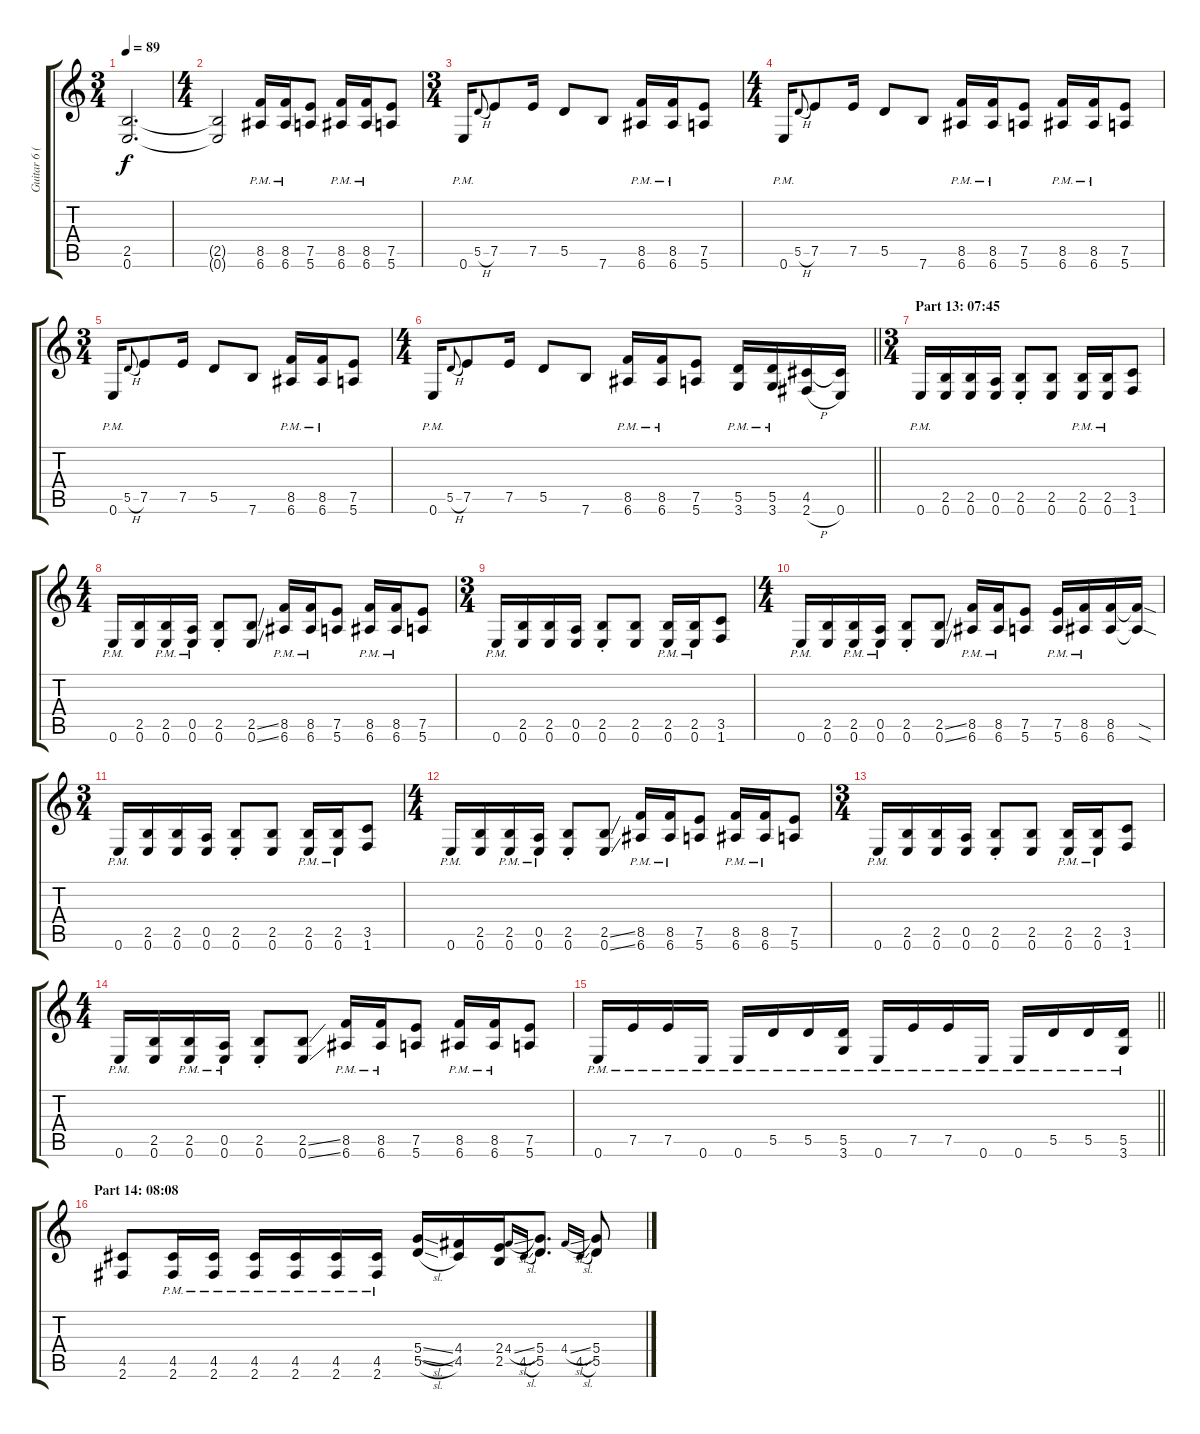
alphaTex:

\track ("Guitar 6 (Distortion)" "Guitar 6 (") {instrument distortionguitar}
\staff {score tabs}
\tuning (E4 B3 G3 D3 A2 E2) {hide}
\ts (3 4)
\tempo 89
\clef g2
\ks c
(2.5{t} 0.6{t}).2{d dy f} |
\ts (4 4)
(2.5{t} 0.6{t}).2 (8.5{pm} 6.6{pm}).16{volume 14} (8.5{pm} 6.6{pm}).16 (7.5 5.6).8 (8.5{pm} 6.6{pm}).16 (8.5{pm} 6.6{pm}).16 (7.5 5.6).8 |
\ts (3 4)
0.6{pm}.16 5.5{h}.8{gr onbeat} 7.5.8 7.5.16 5.5.8 7.6.8 (8.5{pm} 6.6{pm}).16 (8.5{pm} 6.6{pm}).16 (7.5 5.6).8 |
\ts (4 4)
0.6{pm}.16 5.5{h}.8{gr onbeat} 7.5.8 7.5.16 5.5.8 7.6.8 (8.5{pm} 6.6{pm}).16 (8.5{pm} 6.6{pm}).16 (7.5 5.6).8 (8.5{pm} 6.6{pm}).16 (8.5{pm} 6.6{pm}).16 (7.5 5.6).8 |
\ts (3 4)
0.6{pm}.16 5.5{h}.8{gr onbeat} 7.5.8 7.5.16 5.5.8 7.6.8 (8.5{pm} 6.6{pm}).16 (8.5{pm} 6.6{pm}).16 (7.5 5.6).8 |
\ts (4 4)
\barLineRight lightlight
0.6{pm}.16 5.5{h}.8{gr onbeat} 7.5.8 7.5.16 5.5.8 7.6.8 (8.5{pm} 6.6{pm}).16 (8.5{pm} 6.6{pm}).16 (7.5 5.6).8 (5.5{pm} 3.6{pm}).16 (5.5{pm} 3.6{pm}).16 (4.5 2.6{h}).16 (4.5{t} 0.6).16 |
\ts (3 4)
\section ("" "Part 13: 07:45")
0.6{pm}.16 (2.5 0.6).16 (2.5 0.6).16 (0.5 0.6).16 (2.5{st} 0.6{st}).8 (2.5 0.6).8 (2.5{pm} 0.6{pm}).16 (2.5{pm} 0.6{pm}).16 (3.5 1.6).8 |
\ts (4 4)
0.6{pm}.16 (2.5 0.6).16 (2.5{pm} 0.6{pm}).16 (0.5{pm} 0.6{pm}).16 (2.5{st} 0.6{st}).8 (2.5{ss} 0.6{ss}).8 (8.5{pm} 6.6{pm}).16 (8.5{pm} 6.6{pm}).16 (7.5 5.6).8 (8.5{pm} 6.6{pm}).16 (8.5{pm} 6.6{pm}).16 (7.5 5.6).8 |
\ts (3 4)
0.6{pm}.16 (2.5 0.6).16 (2.5 0.6).16 (0.5 0.6).16 (2.5{st} 0.6{st}).8 (2.5 0.6).8 (2.5{pm} 0.6{pm}).16 (2.5{pm} 0.6{pm}).16 (3.5 1.6).8 |
\ts (4 4)
0.6{pm}.16 (2.5 0.6).16 (2.5{pm} 0.6{pm}).16 (0.5{pm} 0.6{pm}).16 (2.5{st} 0.6{st}).8 (2.5{ss} 0.6{ss}).8 (8.5{pm} 6.6{pm}).16 (8.5{pm} 6.6{pm}).16 (7.5 5.6).8 (7.5{pm} 5.6{pm}).16 (8.5{pm} 6.6{pm}).16 (8.5 6.6).16 (8.5{sod t} 6.6{sod t}).16 |
\ts (3 4)
0.6{pm}.16 (2.5 0.6).16 (2.5 0.6).16 (0.5 0.6).16 (2.5{st} 0.6{st}).8 (2.5 0.6).8 (2.5{pm} 0.6{pm}).16 (2.5{pm} 0.6{pm}).16 (3.5 1.6).8 |
\ts (4 4)
0.6{pm}.16 (2.5 0.6).16 (2.5{pm} 0.6{pm}).16 (0.5{pm} 0.6{pm}).16 (2.5{st} 0.6{st}).8 (2.5{ss} 0.6{ss}).8 (8.5{pm} 6.6{pm}).16 (8.5{pm} 6.6{pm}).16 (7.5 5.6).8 (8.5{pm} 6.6{pm}).16 (8.5{pm} 6.6{pm}).16 (7.5 5.6).8 |
\ts (3 4)
0.6{pm}.16 (2.5 0.6).16 (2.5 0.6).16 (0.5 0.6).16 (2.5{st} 0.6{st}).8 (2.5 0.6).8 (2.5{pm} 0.6{pm}).16 (2.5{pm} 0.6{pm}).16 (3.5 1.6).8 |
\ts (4 4)
0.6{pm}.16 (2.5 0.6).16 (2.5{pm} 0.6{pm}).16 (0.5{pm} 0.6{pm}).16 (2.5{st} 0.6{st}).8 (2.5{ss} 0.6{ss}).8 (8.5{pm} 6.6{pm}).16 (8.5{pm} 6.6{pm}).16 (7.5 5.6).8 (8.5{pm} 6.6{pm}).16 (8.5{pm} 6.6{pm}).16 (7.5 5.6).8 |
\barLineRight lightlight
0.6{pm}.16 7.5{pm}.16 7.5{pm}.16 0.6{pm}.16 0.6{pm}.16 5.5{pm}.16 5.5{pm}.16 (5.5{pm} 3.6{pm}).16 0.6{pm}.16 7.5{pm}.16 7.5{pm}.16 0.6{pm}.16 0.6{pm}.16 5.5{pm}.16 5.5{pm}.16 (5.5{pm} 3.6{pm}).16 |
\section ("" "Part 14: 08:08")
(4.5 2.6).8 (4.5{pm} 2.6{pm}).16 (4.5{pm} 2.6{pm}).16 (4.5{pm} 2.6{pm}).16 (4.5{pm} 2.6{pm}).16 (4.5{pm} 2.6{pm}).16 (4.5{pm} 2.6{pm}).16 (5.4{sl} 5.5{sl}).16 (4.4 4.5).16 (2.4 2.5).16 4.4{sl}.16{gr onbeat} 4.5{sl}.16{gr onbeat} (5.4 5.5).8{d} 4.4{sl}.16{gr onbeat} 4.5{sl}.16{gr onbeat} (5.4 5.5).8
